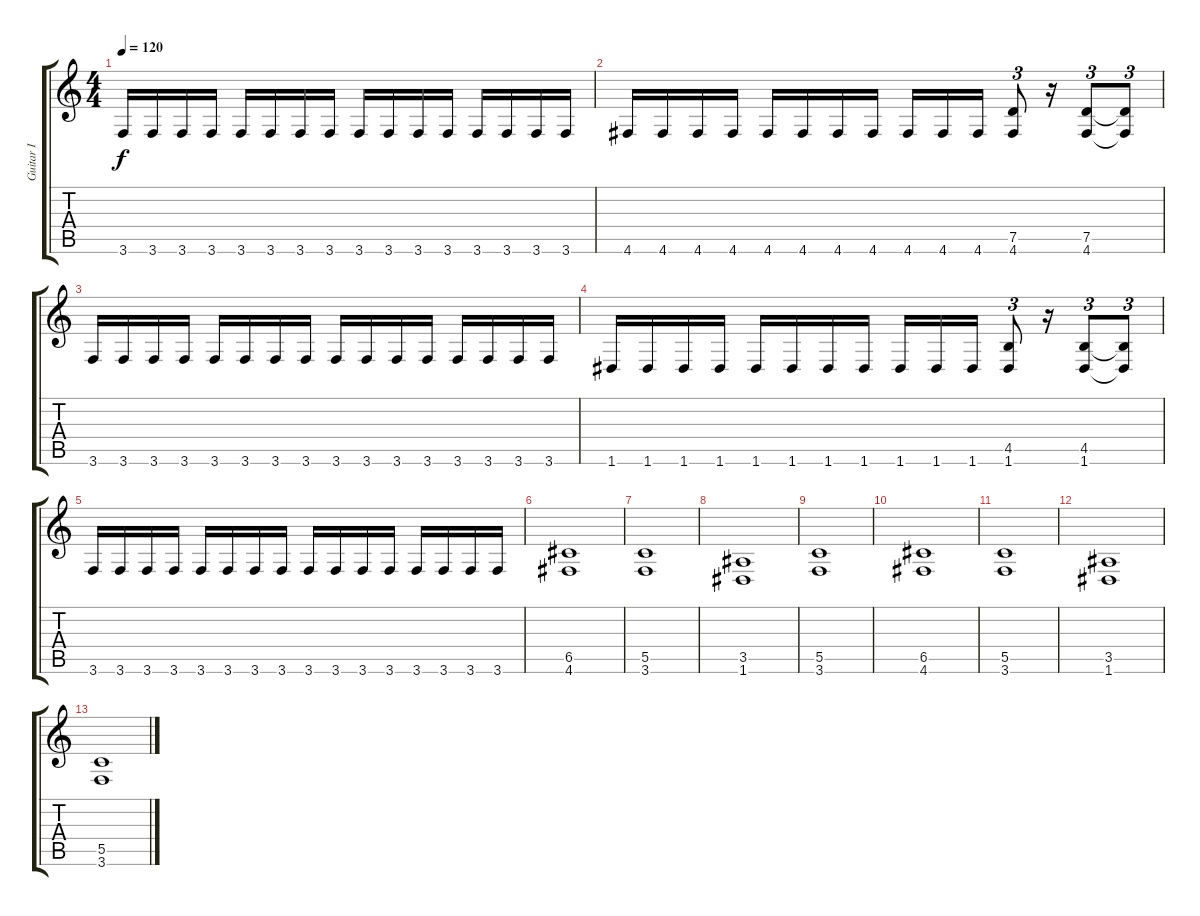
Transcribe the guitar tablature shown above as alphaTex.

\track ("Guitar I" "Guitar I") {instrument distortionguitar}
\staff {score tabs}
\tuning (D4 A3 F3 C3 G2 D2) {hide}
\ts (4 4)
\tempo 120
\clef g2
\ks c
3.6.16{dy f} 3.6.16 3.6.16 3.6.16 3.6.16 3.6.16 3.6.16 3.6.16 3.6.16 3.6.16 3.6.16 3.6.16 3.6.16 3.6.16 3.6.16 3.6.16 |
4.6.16 4.6.16 4.6.16 4.6.16 4.6.16 4.6.16 4.6.16 4.6.16 4.6.16 4.6.16 4.6.16 (7.5 4.6).8{tu (3 2)} r.16 (7.5 4.6).8{tu (3 2)} (7.5{t} 4.6{t}).8{tu (3 2)} |
3.6.16 3.6.16 3.6.16 3.6.16 3.6.16 3.6.16 3.6.16 3.6.16 3.6.16 3.6.16 3.6.16 3.6.16 3.6.16 3.6.16 3.6.16 3.6.16 |
1.6.16 1.6.16 1.6.16 1.6.16 1.6.16 1.6.16 1.6.16 1.6.16 1.6.16 1.6.16 1.6.16 (4.5 1.6).8{tu (3 2)} r.16 (4.5 1.6).8{tu (3 2)} (4.5{t} 1.6{t}).8{tu (3 2)} |
3.6.16 3.6.16 3.6.16 3.6.16 3.6.16 3.6.16 3.6.16 3.6.16 3.6.16 3.6.16 3.6.16 3.6.16 3.6.16 3.6.16 3.6.16 3.6.16 |
(6.5 4.6).1 |
(5.5 3.6).1 |
(3.5 1.6).1 |
(5.5 3.6).1 |
(6.5 4.6).1 |
(5.5 3.6).1 |
(3.5 1.6).1 |
(5.5 3.6).1
